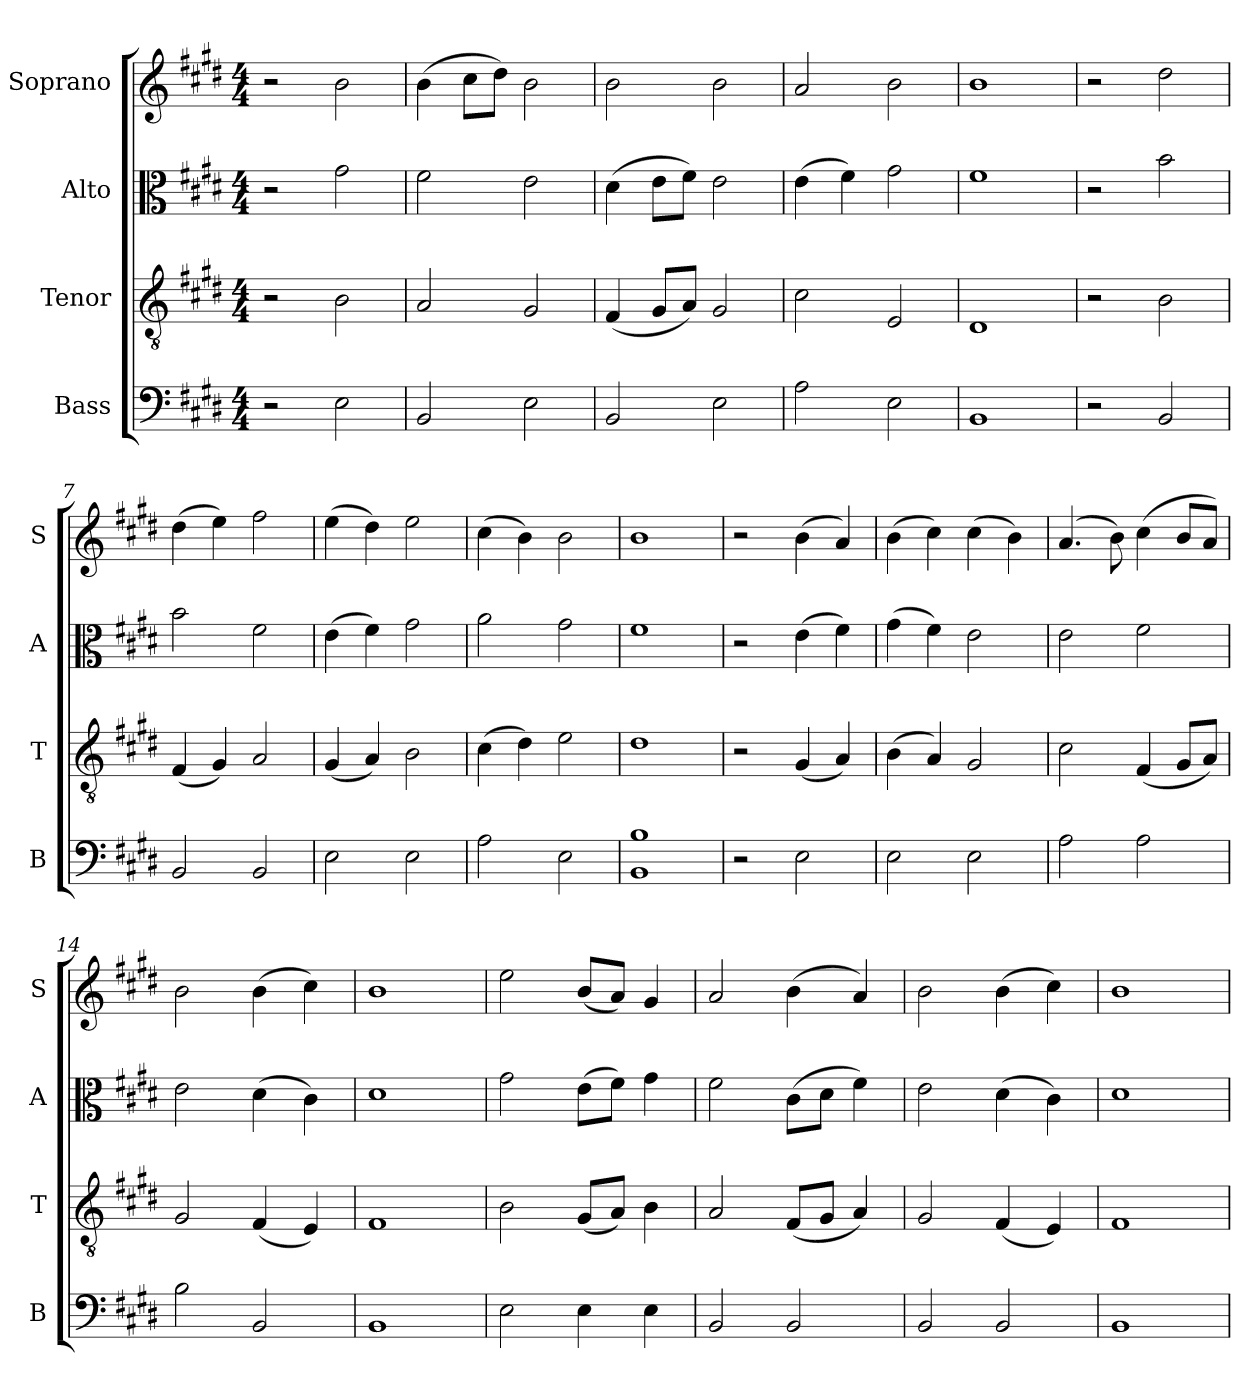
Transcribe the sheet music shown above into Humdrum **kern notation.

**kern	**kern	**kern	**kern
*part4	*part3	*part2	*part1
*staff4	*staff3	*staff2	*staff1
*I"Bass	*I"Tenor	*I"Alto	*I"Soprano
*I'B	*I'T	*I'A	*I'S
*clefF4	*clefGv2	*clefC3	*clefG2
*k[f#c#g#d#]	*k[f#c#g#d#]	*k[f#c#g#d#]	*k[f#c#g#d#]
*E:	*E:	*E:	*E:
*M4/4	*M4/4	*M4/4	*M4/4
=1	=1	=1	=1
2r	2r	2r	2r
2E\	2B\	2g#\	2b\
=2	=2	=2	=2
2BB/	2A/	2f#\	(4b\
.	.	.	8cc#\L
.	.	.	8dd#\J)
2E\	2G#/	2e\	2b\
=3	=3	=3	=3
2BB/	(4F#/	(4d#\	2b\
.	8G#/L	8e\L	.
.	8A/J)	8f#\J)	.
2E\	2G#/	2e\	2b\
=4	=4	=4	=4
2A\	2c#\	(4e\	2a/
.	.	4f#\)	.
2E\	2E/	2g#\	2b\
=5	=5	=5	=5
1BB	1D#	1f#	1b
=6	=6	=6	=6
2r	2r	2r	2r
2BB/	2B\	2b\	2dd#\
=7	=7	=7	=7
2BB/	(4F#/	2b\	(4dd#\
.	4G#/)	.	4ee\)
2BB/	2A/	2f#\	2ff#\
=8	=8	=8	=8
2E\	(4G#/	(4e\	(4ee\
.	4A/)	4f#\)	4dd#\)
2E\	2B\	2g#\	2ee\
=9	=9	=9	=9
2A\	(4c#\	2a\	(4cc#\
.	4d#\)	.	4b\)
2E\	2e\	2g#\	2b\
=10	=10	=10	=10
1BB 1B	1d#	1f#	1b
=11	=11	=11	=11
2r	2r	2r	2r
2E\	(4G#/	(4e\	(4b\
.	4A/)	4f#\)	4a/)
!!LO:LB:g=z
=12	=12	=12	=12
2E\	(4B\	(4g#\	(4b\
.	4A/)	4f#\)	4cc#\)
2E\	2G#/	2e\	(4cc#\
.	.	.	4b\)
=13	=13	=13	=13
2A\	2c#\	2e\	(4.a/
.	.	.	8b\)
2A\	(4F#/	2f#\	(4cc#\
.	8G#/L	.	8b/L
.	8A/J)	.	8a/J)
=14	=14	=14	=14
2B\	2G#/	2e\	2b\
2BB/	(4F#/	(4d#\	(4b\
.	4E/)	4c#\)	4cc#\)
=15	=15	=15	=15
1BB	1F#	1d#	1b
=16	=16	=16	=16
2E\	2B\	2g#\	2ee\
4E\	(8G#/L	(8e\L	(8b/L
.	8A/J)	8f#\J)	8a/J)
4E\	4B\	4g#\	4g#/
=17	=17	=17	=17
2BB/	2A/	2f#\	2a/
2BB/	(8F#/L	(8c#\L	(4b\
.	8G#/J	8d#\J	.
.	4A/)	4f#\)	4a/)
=18	=18	=18	=18
2BB/	2G#/	2e\	2b\
2BB/	(4F#/	(4d#\	(4b\
.	4E/)	4c#\)	4cc#\)
=19	=19	=19	=19
1BB	1F#	1d#	1b
=	=	=	=
*-	*-	*-	*-
